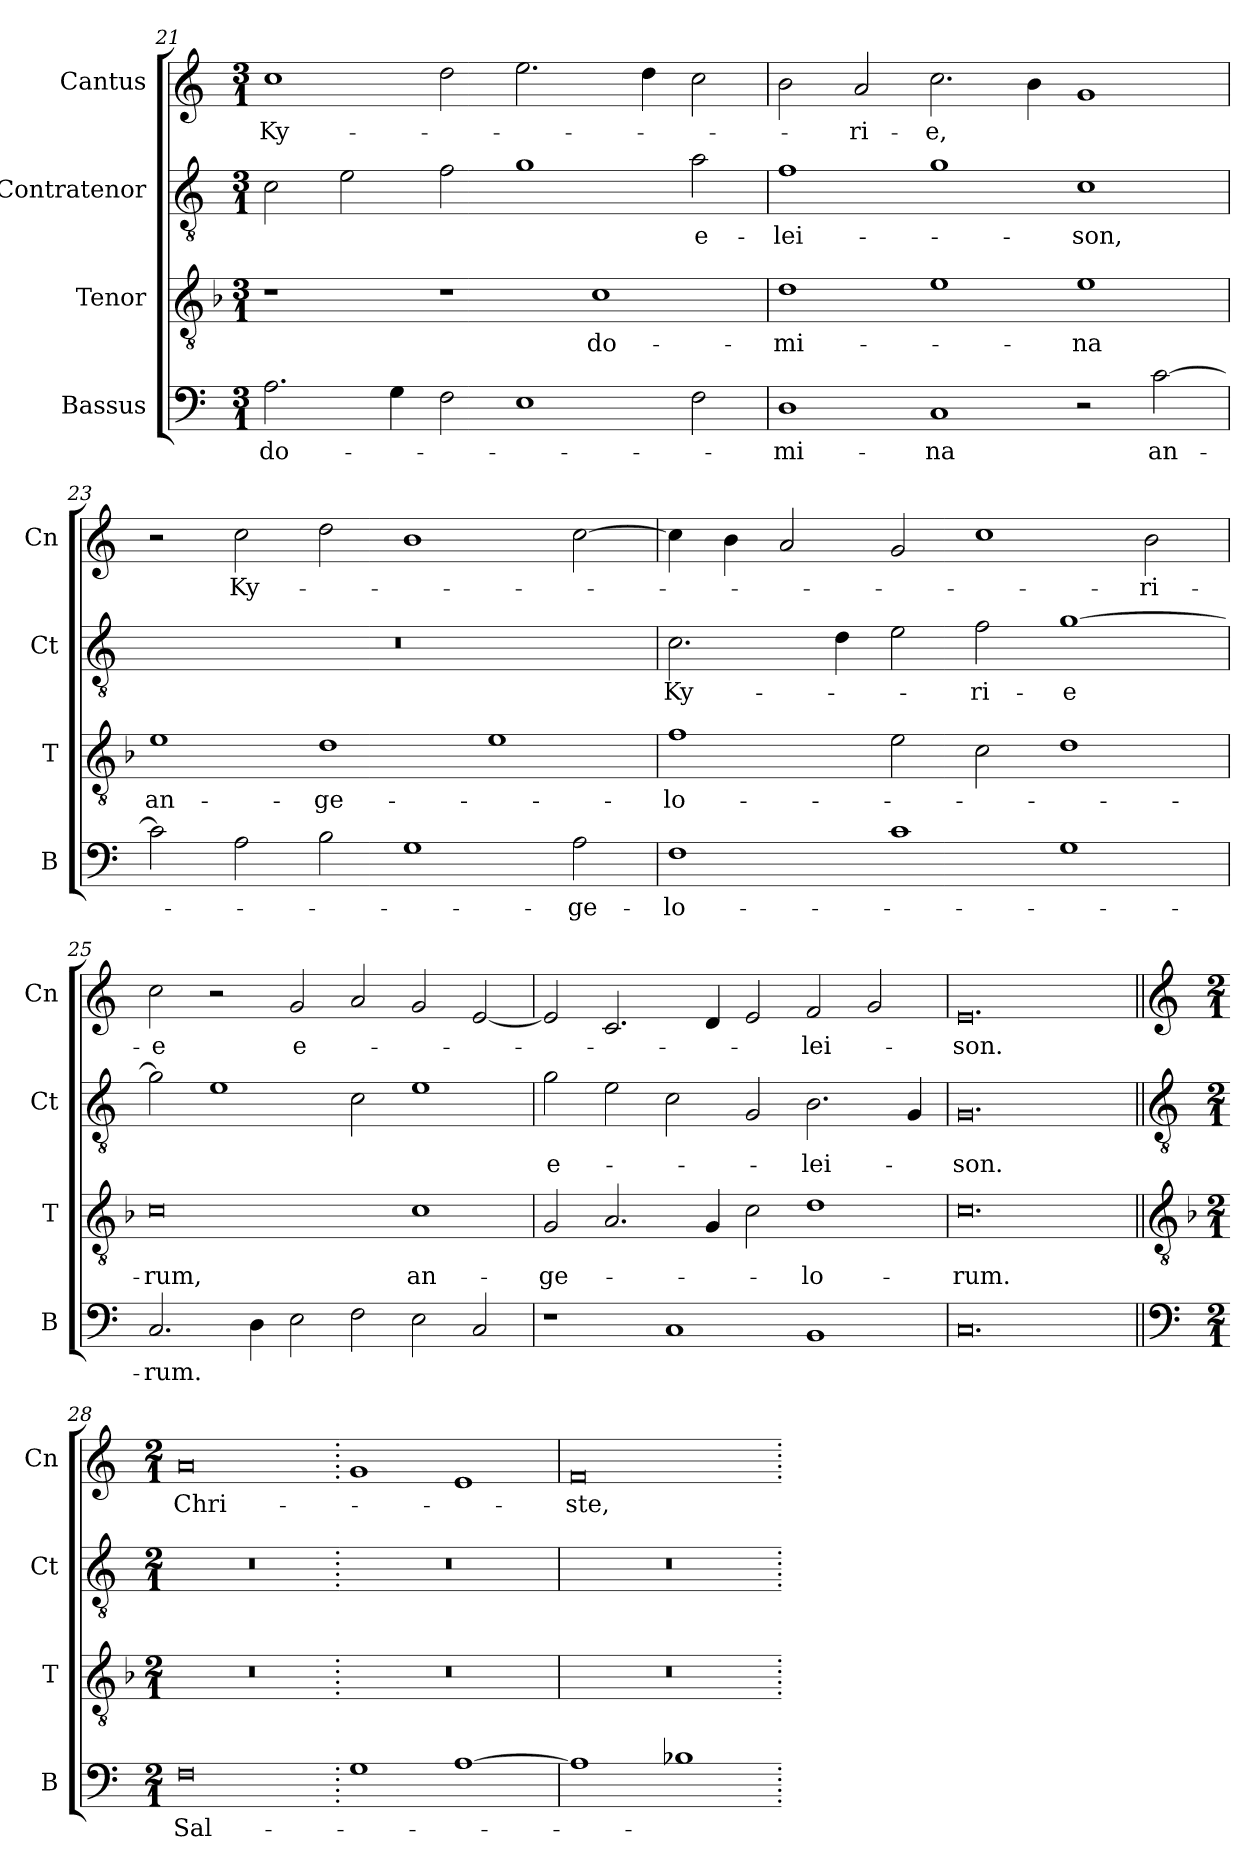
**kern	**text	**kern	**text	**kern	**text	**kern	**text
*part4	*part4	*part3	*part3	*part2	*part2	*part1	*part1
*staff4	*staff4	*staff3	*staff3	*staff2	*staff2	*staff1	*staff1
*I"Bassus	*	*I"Tenor	*	*I"Contratenor	*	*I"Cantus	*
*I'B	*	*I'T	*	*I'Ct	*	*I'Cn	*
*clefF4	*	*clefGv2	*	*clefGv2	*	*clefG2	*
*k[]	*	*k[b-]	*	*k[]	*	*k[]	*
*M3/1	*	*M3/1	*	*M3/1	*	*M3/1	*
=21	=21	=21	=21	=21	=21	=21	=21
2.A\	do-	1r	.	2c\	.	1cc	Ky-
.	.	.	.	2e\	.	.	.
4G\	.	.	.	.	.	.	.
2F\	.	1r	.	2f\	.	2dd\	.
1E	.	.	.	1g	.	2.ee\	.
.	.	1c	do-	.	.	.	.
.	.	.	.	.	.	4dd\	.
2F\	.	.	.	2a\	-e-	2cc\	.
=22	=22	=22	=22	=22	=22	=22	=22
1D	-mi-	1d	-mi-	1f	-lei-	2b\	.
.	.	.	.	.	.	2a/	-ri-
1C	-na	1e	.	1g	.	2.cc\	-e,
.	.	.	.	.	.	4b\	.
2r	.	1e	-na	1c	-son,	1g	.
[2c\	an-	.	.	.	.	.	.
=23	=23	=23	=23	=23	=23	=23	=23
2c\]	.	1e	an-	0.r	.	2r	.
2A\	.	.	.	.	.	2cc\	Ky-
2B\	.	1d	-ge-	.	.	2dd\	.
1G	.	.	.	.	.	1b	.
.	.	1e	.	.	.	.	.
2A\	-ge-	.	.	.	.	[2cc\	.
=24	=24	=24	=24	=24	=24	=24	=24
1F	-lo-	1f	-lo-	2.c\	Ky-	4cc\]	.
.	.	.	.	.	.	4b\	.
.	.	.	.	.	.	2a/	.
.	.	.	.	4d\	.	.	.
1c	.	2e\	.	2e\	.	2g/	.
.	.	2c\	.	2f\	-ri-	1cc	.
1G	.	1d	.	[1g	-e	.	.
.	.	.	.	.	.	2b\	-ri-
=25	=25	=25	=25	=25	=25	=25	=25
2.C/	-rum.	0c	-rum,	2g\]	.	2cc\	-e
.	.	.	.	1e	.	2r	.
4D\	.	.	.	.	.	.	.
2E\	.	.	.	.	.	2g/	e-
2F\	.	.	.	2c\	.	2a/	.
2E\	.	1c	an-	1e	.	2g/	.
2C/	.	.	.	.	.	[2e/	.
=26	=26	=26	=26	=26	=26	=26	=26
1r	.	2G/	-ge-	2g\	e-	2e/]	.
.	.	2.A/	.	2e\	.	2.c/	.
1C	.	.	.	2c\	.	.	.
.	.	4G/	.	.	.	4d/	.
.	.	2c\	.	2G/	.	2e/	.
1BB	.	1d	-lo-	2.B\	-lei-	2f/	-lei-
.	.	.	.	.	.	2g/	.
.	.	.	.	4G/	.	.	.
=27	=27	=27	=27	=27	=27	=27	=27
0.C	.	0.c	-rum.	0.G	-son.	0.e	-son.
!!LO:LB:g=z
=28||	=28||	=28||	=28||	=28||	=28||	=28||	=28||
*clefF4	*	*clefGv2	*	*clefGv2	*	*clefG2	*
*k[]	*	*k[b-]	*	*k[]	*	*k[]	*
*M2/1	*	*M2/1	*	*M2/1	*	*M2/1	*
0F	Sal-	0r	.	0r	.	0a	Chri-
=29.	=29.	=29.	=29.	=29.	=29.	=29.	=29.
1G	.	0r	.	0r	.	1g	.
[1A	.	.	.	.	.	1e	.
=30	=30	=30	=30	=30	=30	=30	=30
1A]	.	0r	.	0r	.	0f	-ste,
1B-X	.	.	.	.	.	.	.
=.	=.	=.	=.	=.	=.	=.	=.
*-	*-	*-	*-	*-	*-	*-	*-
